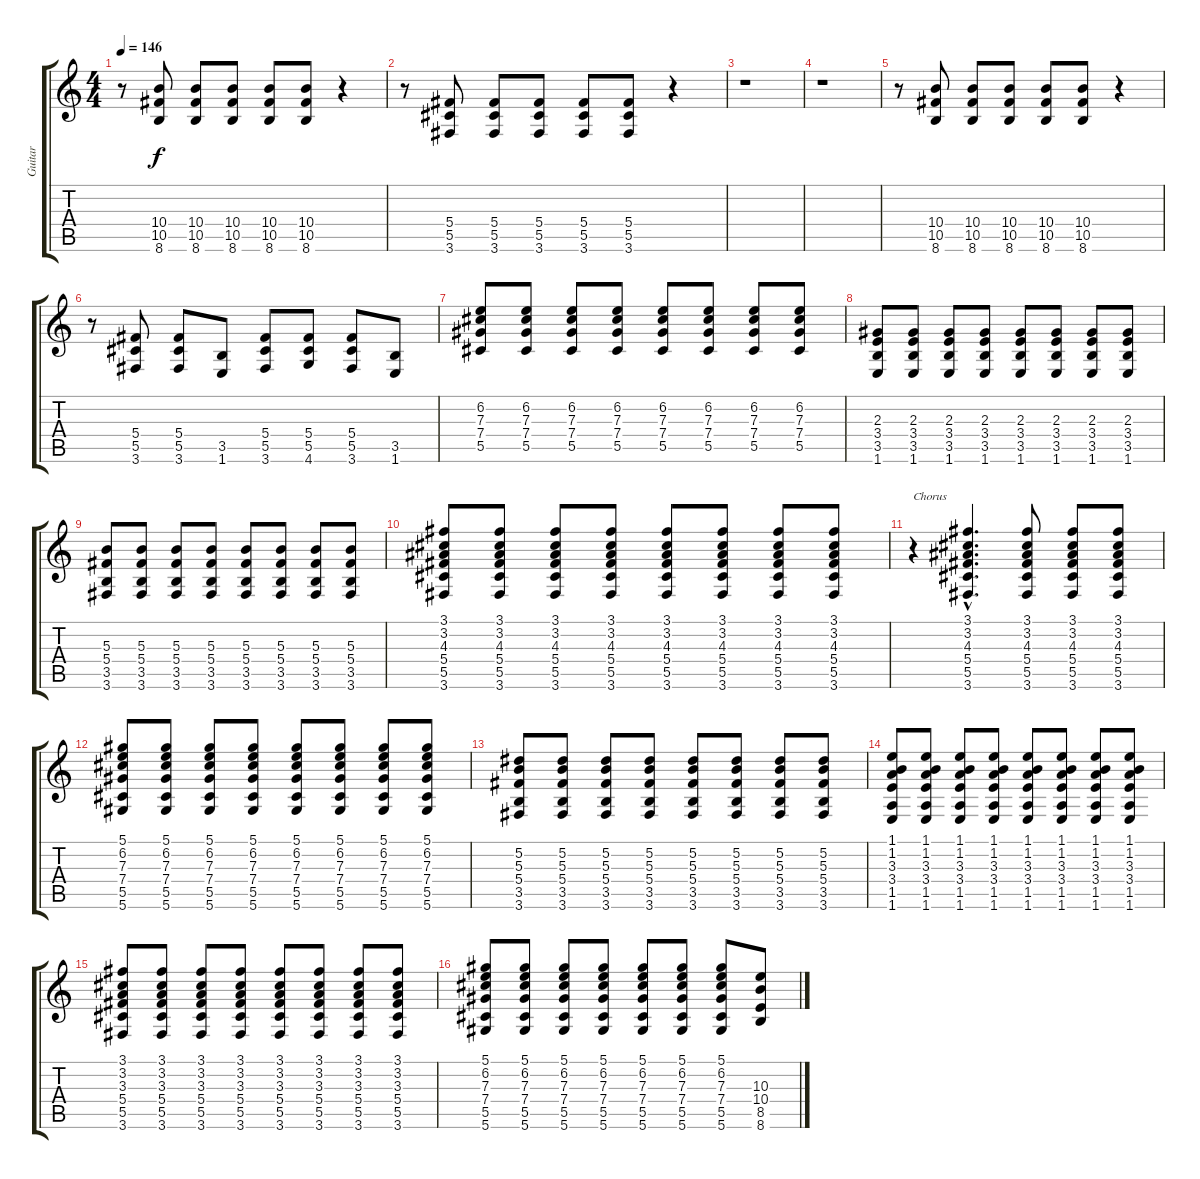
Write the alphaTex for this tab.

\track ("Guitar" "Guitar") {instrument distortionguitar}
\staff {score tabs}
\tuning (Eb4 Bb3 Gb3 Db3 Ab2 Eb2) {hide}
\ts (4 4)
\tempo 146
\clef g2
\ks c
r.8{dy f} (10.4 10.5 8.6).8 (10.4 10.5 8.6).8 (10.4 10.5 8.6).8 (10.4 10.5 8.6).8 (10.4 10.5 8.6).8 r.4 |
r.8 (5.4 5.5 3.6).8 (5.4 5.5 3.6).8 (5.4 5.5 3.6).8 (5.4 5.5 3.6).8 (5.4 5.5 3.6).8 r.4 |
r.1 |
r.1 |
r.8 (10.4 10.5 8.6).8 (10.4 10.5 8.6).8 (10.4 10.5 8.6).8 (10.4 10.5 8.6).8 (10.4 10.5 8.6).8 r.4 |
r.8 (5.4 5.5 3.6).8 (5.4 5.5 3.6).8 (3.5 1.6).8 (5.4 5.5 3.6).8 (5.4 5.5 4.6).8 (5.4 5.5 3.6).8 (3.5 1.6).8 |
(6.2 7.3 7.4 5.5).8 (6.2 7.3 7.4 5.5).8 (6.2 7.3 7.4 5.5).8 (6.2 7.3 7.4 5.5).8 (6.2 7.3 7.4 5.5).8 (6.2 7.3 7.4 5.5).8 (6.2 7.3 7.4 5.5).8 (6.2 7.3 7.4 5.5).8 |
(2.3 3.4 3.5 1.6).8 (2.3 3.4 3.5 1.6).8 (2.3 3.4 3.5 1.6).8 (2.3 3.4 3.5 1.6).8 (2.3 3.4 3.5 1.6).8 (2.3 3.4 3.5 1.6).8 (2.3 3.4 3.5 1.6).8 (2.3 3.4 3.5 1.6).8 |
(5.3 5.4 3.5 3.6).8 (5.3 5.4 3.5 3.6).8 (5.3 5.4 3.5 3.6).8 (5.3 5.4 3.5 3.6).8 (5.3 5.4 3.5 3.6).8 (5.3 5.4 3.5 3.6).8 (5.3 5.4 3.5 3.6).8 (5.3 5.4 3.5 3.6).8 |
(3.1 3.2 4.3 5.4 5.5 3.6).8 (3.1 3.2 4.3 5.4 5.5 3.6).8 (3.1 3.2 4.3 5.4 5.5 3.6).8 (3.1 3.2 4.3 5.4 5.5 3.6).8 (3.1 3.2 4.3 5.4 5.5 3.6).8 (3.1 3.2 4.3 5.4 5.5 3.6).8 (3.1 3.2 4.3 5.4 5.5 3.6).8 (3.1 3.2 4.3 5.4 5.5 3.6).8 |
r.4{txt "Chorus"} (3.1{hac} 3.2{hac} 4.3{hac} 5.4{hac} 5.5{hac} 3.6{hac}).4{d} (3.1 3.2 4.3 5.4 5.5 3.6).8 (3.1 3.2 4.3 5.4 5.5 3.6).8 (3.1 3.2 4.3 5.4 5.5 3.6).8 |
(5.1 6.2 7.3 7.4 5.5 5.6).8 (5.1 6.2 7.3 7.4 5.5 5.6).8 (5.1 6.2 7.3 7.4 5.5 5.6).8 (5.1 6.2 7.3 7.4 5.5 5.6).8 (5.1 6.2 7.3 7.4 5.5 5.6).8 (5.1 6.2 7.3 7.4 5.5 5.6).8 (5.1 6.2 7.3 7.4 5.5 5.6).8 (5.1 6.2 7.3 7.4 5.5 5.6).8 |
(5.2 5.3 5.4 3.5 3.6).8 (5.2 5.3 5.4 3.5 3.6).8 (5.2 5.3 5.4 3.5 3.6).8 (5.2 5.3 5.4 3.5 3.6).8 (5.2 5.3 5.4 3.5 3.6).8 (5.2 5.3 5.4 3.5 3.6).8 (5.2 5.3 5.4 3.5 3.6).8 (5.2 5.3 5.4 3.5 3.6).8 |
(1.1 1.2 3.3 3.4 1.5 1.6).8 (1.1 1.2 3.3 3.4 1.5 1.6).8 (1.1 1.2 3.3 3.4 1.5 1.6).8 (1.1 1.2 3.3 3.4 1.5 1.6).8 (1.1 1.2 3.3 3.4 1.5 1.6).8 (1.1 1.2 3.3 3.4 1.5 1.6).8 (1.1 1.2 3.3 3.4 1.5 1.6).8 (1.1 1.2 3.3 3.4 1.5 1.6).8 |
(3.1 3.2 3.3 5.4 5.5 3.6).8 (3.1 3.2 3.3 5.4 5.5 3.6).8 (3.1 3.2 3.3 5.4 5.5 3.6).8 (3.1 3.2 3.3 5.4 5.5 3.6).8 (3.1 3.2 3.3 5.4 5.5 3.6).8 (3.1 3.2 3.3 5.4 5.5 3.6).8 (3.1 3.2 3.3 5.4 5.5 3.6).8 (3.1 3.2 3.3 5.4 5.5 3.6).8 |
(5.1 6.2 7.3 7.4 5.5 5.6).8 (5.1 6.2 7.3 7.4 5.5 5.6).8 (5.1 6.2 7.3 7.4 5.5 5.6).8 (5.1 6.2 7.3 7.4 5.5 5.6).8 (5.1 6.2 7.3 7.4 5.5 5.6).8 (5.1 6.2 7.3 7.4 5.5 5.6).8 (5.1 6.2 7.3 7.4 5.5 5.6).8 (10.3 10.4 8.5 8.6).8
